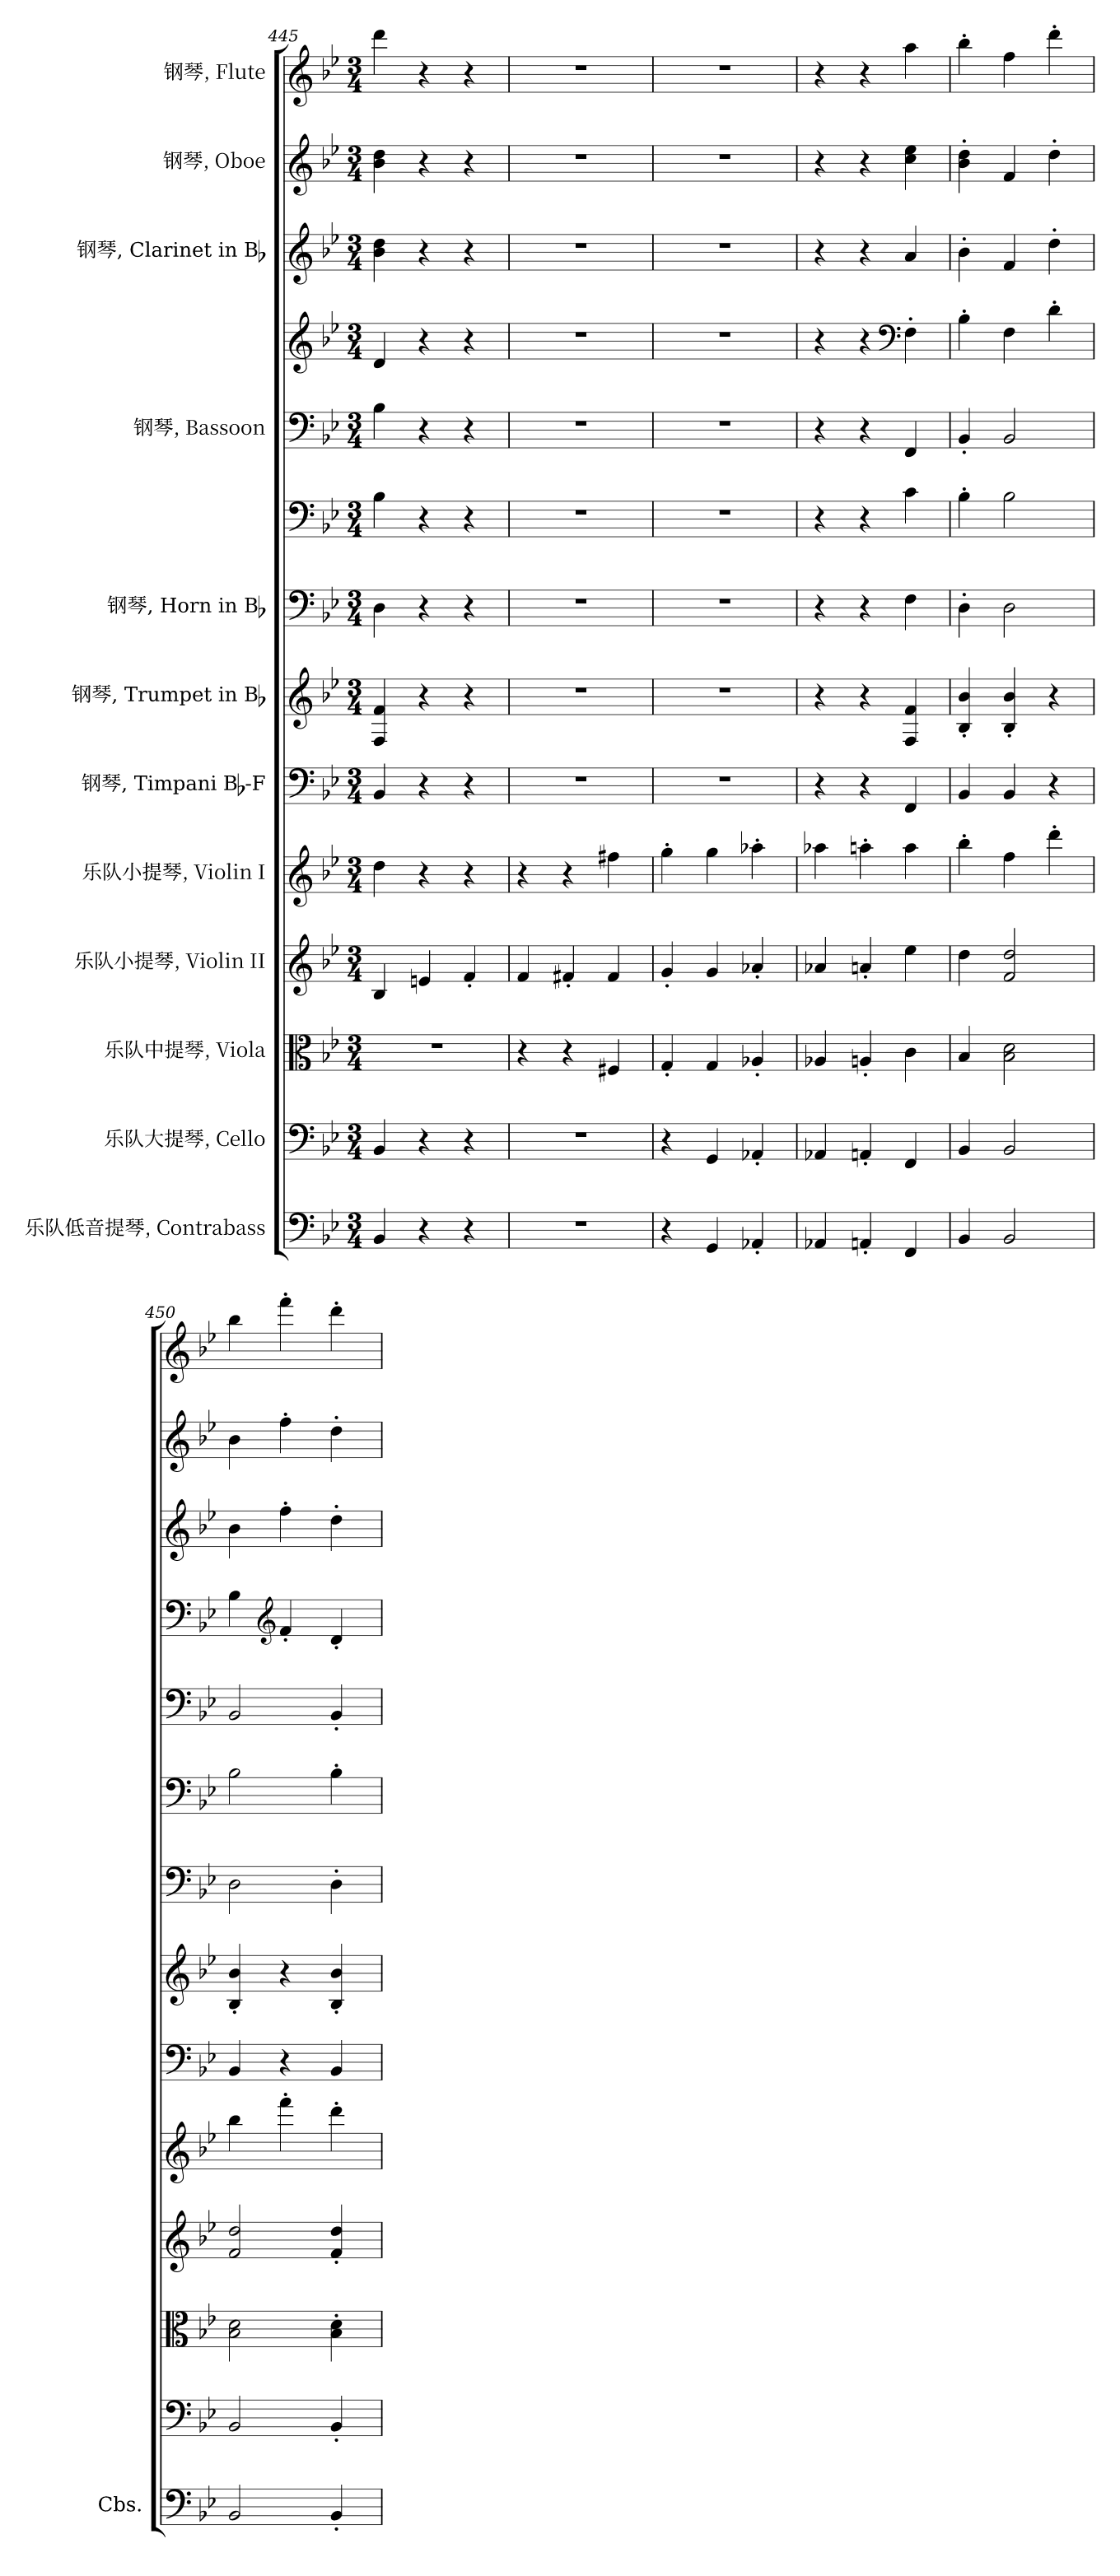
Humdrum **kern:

**kern	**kern	**kern	**kern	**kern	**kern	**kern	**kern	**kern	**kern	**kern	**kern	**kern	**kern
*part12	*part11	*part10	*part9	*part8	*part7	*part6	*part5	*part5	*part4	*part4	*part3	*part2	*part1
*staff14	*staff13	*staff12	*staff11	*staff10	*staff9	*staff8	*staff7	*staff6	*staff5	*staff4	*staff3	*staff2	*staff1
*I"乐队低音提琴, Contrabass	*I"乐队大提琴, Cello	*I"乐队中提琴, Viola	*I"乐队小提琴, Violin II	*I"乐队小提琴, Violin I	*I"钢琴, Timpani Bb-F	*I"钢琴, Trumpet in Bb	*I"钢琴, Horn in Bb	*	*I"钢琴, Bassoon	*	*I"钢琴, Clarinet in Bb	*I"钢琴, Oboe	*I"钢琴, Flute
*I'Cbs.	*	*	*	*	*	*	*	*	*	*	*	*	*
*clefF4	*clefF4	*clefC3	*clefG2	*clefG2	*clefF4	*clefG2	*clefF4	*clefF4	*clefF4	*clefG2	*clefG2	*clefG2	*clefG2
*ITrd7c12	*	*	*	*	*	*	*	*	*	*	*	*	*
*k[b-e-]	*k[b-e-]	*k[b-e-]	*k[b-e-]	*k[b-e-]	*k[b-e-]	*k[b-e-]	*k[b-e-]	*k[b-e-]	*k[b-e-]	*k[b-e-]	*k[b-e-]	*k[b-e-]	*k[b-e-]
*M3/4	*M3/4	*M3/4	*M3/4	*M3/4	*M3/4	*M3/4	*M3/4	*M3/4	*M3/4	*M3/4	*M3/4	*M3/4	*M3/4
*MM300	*MM300	*MM300	*MM300	*MM300	*MM300	*MM300	*MM300	*MM300	*MM300	*MM300	*MM300	*MM300	*MM300
=445	=445	=445	=445	=445	=445	=445	=445	=445	=445	=445	=445	=445	=445
4BBB-/	4BB-/	2.r	4B-/	4dd\	4BB-/	4F/ 4f/	4D\	4B-\	4B-\	4d/	4b-\ 4dd\	4b-\ 4dd\	4ddd\
4r	4r	.	4en/	4r	4r	4r	4r	4r	4r	4r	4r	4r	4r
4r	4r	.	4f'/	4r	4r	4r	4r	4r	4r	4r	4r	4r	4r
=446	=446	=446	=446	=446	=446	=446	=446	=446	=446	=446	=446	=446	=446
2.r	2.r	4r	4f/	4r	2.r	2.r	2.r	2.r	2.r	2.r	2.r	2.r	2.r
.	.	4r	4f#X'/	4r	.	.	.	.	.	.	.	.	.
.	.	4F#X/	4f#/	4ff#X\	.	.	.	.	.	.	.	.	.
!!LO:PB:g=z
=447	=447	=447	=447	=447	=447	=447	=447	=447	=447	=447	=447	=447	=447
4r	4r	4G'/	4g'/	4gg'\	2.r	2.r	2.r	2.r	2.r	2.r	2.r	2.r	2.r
4GGG/	4GG/	4G/	4g/	4gg\	.	.	.	.	.	.	.	.	.
4AAA-X'/	4AA-X'/	4A-X'/	4a-X'/	4aa-X'\	.	.	.	.	.	.	.	.	.
=448	=448	=448	=448	=448	=448	=448	=448	=448	=448	=448	=448	=448	=448
4AAA-X/	4AA-X/	4A-X/	4a-X/	4aa-X\	4r	4r	4r	4r	4r	4r	4r	4r	4r
4AAAn'/	4AAn'/	4An'/	4an'/	4aan'\	4r	4r	4r	4r	4r	4r	4r	4r	4r
*	*	*	*	*	*	*	*	*	*	*clefF4	*	*	*
4FFF/	4FF/	4c\	4ee-\	4aa\	4FF/	4F/ 4f/	4F\	4c\	4FF/	4F'\	4a/	4cc\ 4ee-\	4aa\
=449	=449	=449	=449	=449	=449	=449	=449	=449	=449	=449	=449	=449	=449
4BBB-/	4BB-/	4B-/	4dd\	4bb-'\	4BB-/	4B-/' 4b-/'	4D'\	4B-'\	4BB-'/	4B-'\	4b-'\	4b-\' 4dd\'	4bb-'\
2BBB-/	2BB-/	2B-\ 2d\	2f/ 2dd/	4ff\	4BB-/	4B-/' 4b-/'	2D\	2B-\	2BB-/	4F\	4f/	4f/	4ff\
.	.	.	.	4ddd'\	4r	4r	.	.	.	4d'\	4dd'\	4dd'\	4ddd'\
=450	=450	=450	=450	=450	=450	=450	=450	=450	=450	=450	=450	=450	=450
2BBB-/	2BB-/	2B-\ 2d\	2f/ 2dd/	4bb-\	4BB-/	4B-/' 4b-/'	2D\	2B-\	2BB-/	4B-\	4b-\	4b-\	4bb-\
*	*	*	*	*	*	*	*	*	*	*clefG2	*	*	*
.	.	.	.	4fff'\	4r	4r	.	.	.	4f'/	4ff'\	4ff'\	4fff'\
4BBB-'/	4BB-'/	4B-\' 4d\'	4f/' 4dd/'	4ddd'\	4BB-/	4B-/' 4b-/'	4D'\	4B-'\	4BB-'/	4d'/	4dd'\	4dd'\	4ddd'\
=	=	=	=	=	=	=	=	=	=	=	=	=	=
*-	*-	*-	*-	*-	*-	*-	*-	*-	*-	*-	*-	*-	*-
